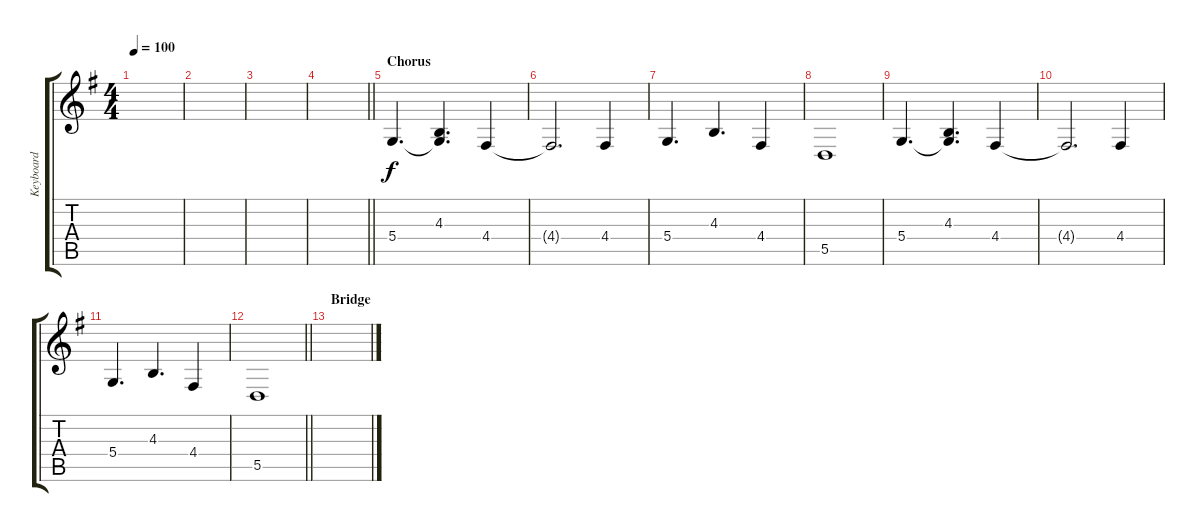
\track ("Keyboard" "Keyboard") {instrument fx6goblins}
\staff {score tabs}
\tuning (E4 B3 G3 D3 A2 E2) {hide}
\ts (4 4)
\tempo 100
\clef g2
\ks g
|
|
|
\barLineRight lightlight
|
\section ("" "Chorus")
5.4.4{d} (4.3 5.4{t}).4{d} 4.4.4 |
4.4{t}.2{d} 4.4.4 |
5.4.4{d} 4.3.4{d} 4.4.4 |
5.5.1 |
5.4.4{d} (4.3 5.4{t}).4{d} 4.4.4 |
4.4{t}.2{d} 4.4.4 |
5.4.4{d} 4.3.4{d} 4.4.4 |
\barLineRight lightlight
5.5.1 |
\section ("" "Bridge")
